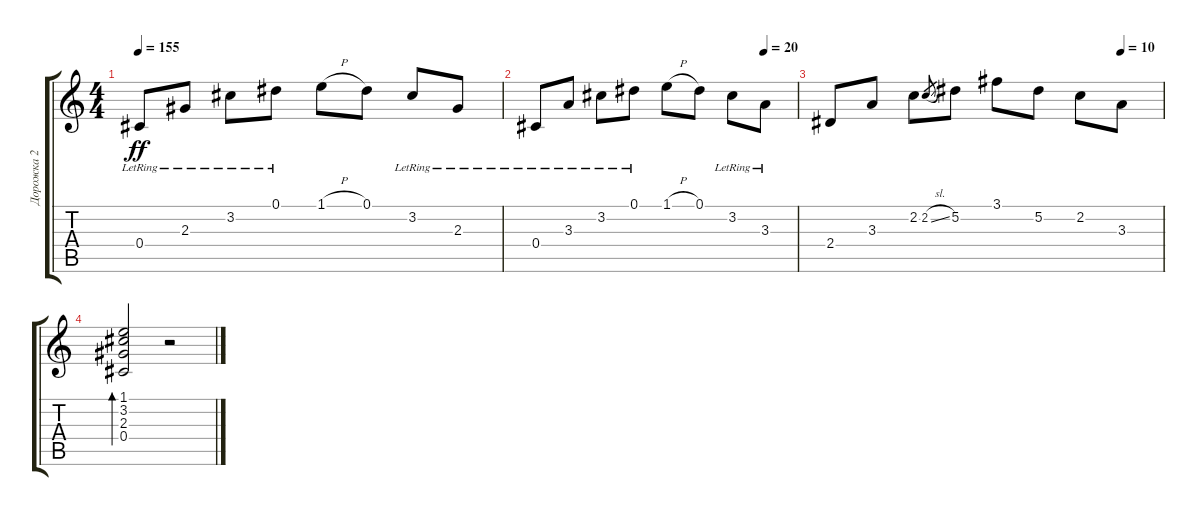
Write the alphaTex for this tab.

\track ("Дорожка 2" "Дорожка 2") {instrument acousticguitarsteel}
\staff {score tabs}
\tuning (Eb4 Bb3 Gb3 Db3 Ab2 Eb2) {hide}
\ts (4 4)
\tempo 155
\clef g2
\ks c
0.4{lr}.8{dy ff} 2.3{lr}.8 3.2{lr}.8 0.1{lr}.8 1.1{h}.8 0.1.8 3.2{lr}.8 2.3{lr}.8 |
\tempo (20 0.875)
0.4{lr}.8 3.3{lr}.8 3.2{lr}.8 0.1{lr}.8 1.1{h}.8 0.1.8 3.2{lr}.8 3.3{lr}.8 |
\tempo (15 0.875)
\tempo (10 0.875)
2.4.8 3.3.8 2.2.8 2.2{sl}.8{gr} 5.2.8 3.1.8 5.2.8 2.2.8 3.3.8 |
(1.1 3.2 2.3 0.4).2{bd 240} r.2
